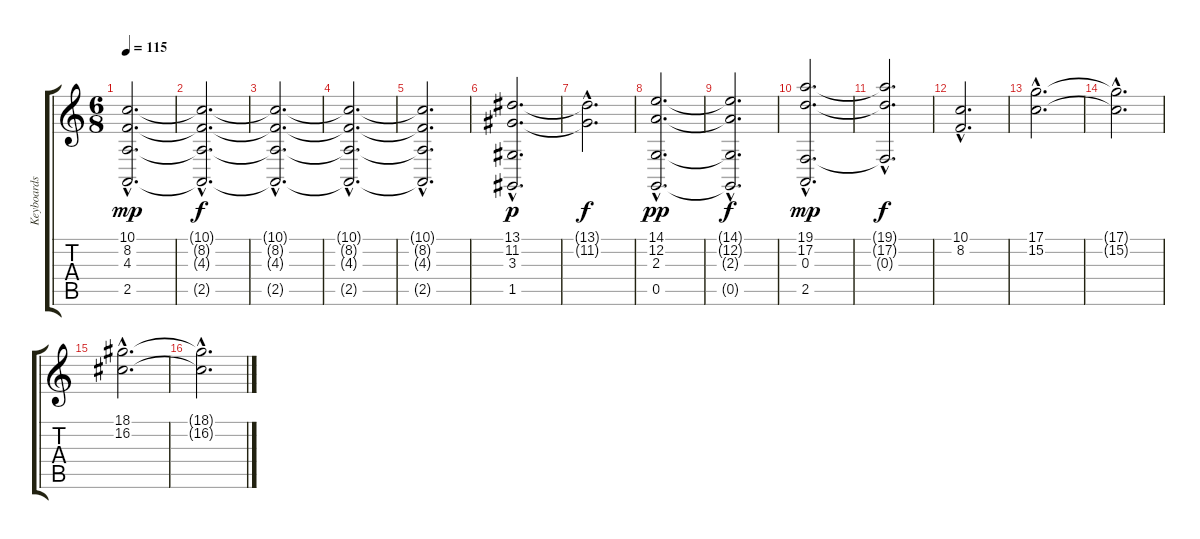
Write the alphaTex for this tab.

\track ("Keyboards" "Keyboards") {instrument pad2warm}
\staff {score tabs}
\tuning (D4 A3 F3 C3 G2 C2) {hide}
\ts (6 8)
\tempo 115
\clef g2
\ks c
(10.1{hac} 8.2{hac} 4.3{hac} 2.5{hac}).2{d dy mp} |
(10.1{hac t} 8.2{hac t} 4.3{hac t} 2.5{hac t}).2{d dy f} |
(10.1{hac t} 8.2{hac t} 4.3{hac t} 2.5{hac t}).2{d} |
(10.1{hac t} 8.2{hac t} 4.3{hac t} 2.5{hac t}).2{d} |
(10.1{hac t} 8.2{hac t} 4.3{hac t} 2.5{hac t}).2{d} |
(13.1{hac} 11.2{hac} 3.3{hac} 1.5{hac}).2{d dy p} |
(13.1{hac t} 11.2{hac t}).2{d dy f} |
(14.1{hac} 12.2{hac} 2.3{hac} 0.5{hac}).2{d dy pp} |
(14.1{hac t} 12.2{hac t} 2.3{hac t} 0.5{hac t}).2{d dy f} |
(19.1{hac} 17.2{hac} 0.3{hac} 2.5{hac}).2{d dy mp} |
(19.1{hac t} 17.2{hac t} 0.3{hac t}).2{d dy f} |
(10.1{hac} 8.2{hac}).2{d} |
(17.1{hac} 15.2{hac}).2{d} |
(17.1{hac t} 15.2{hac t}).2{d} |
(18.1{hac} 16.2{hac}).2{d} |
(18.1{hac t} 16.2{hac t}).2{d}
